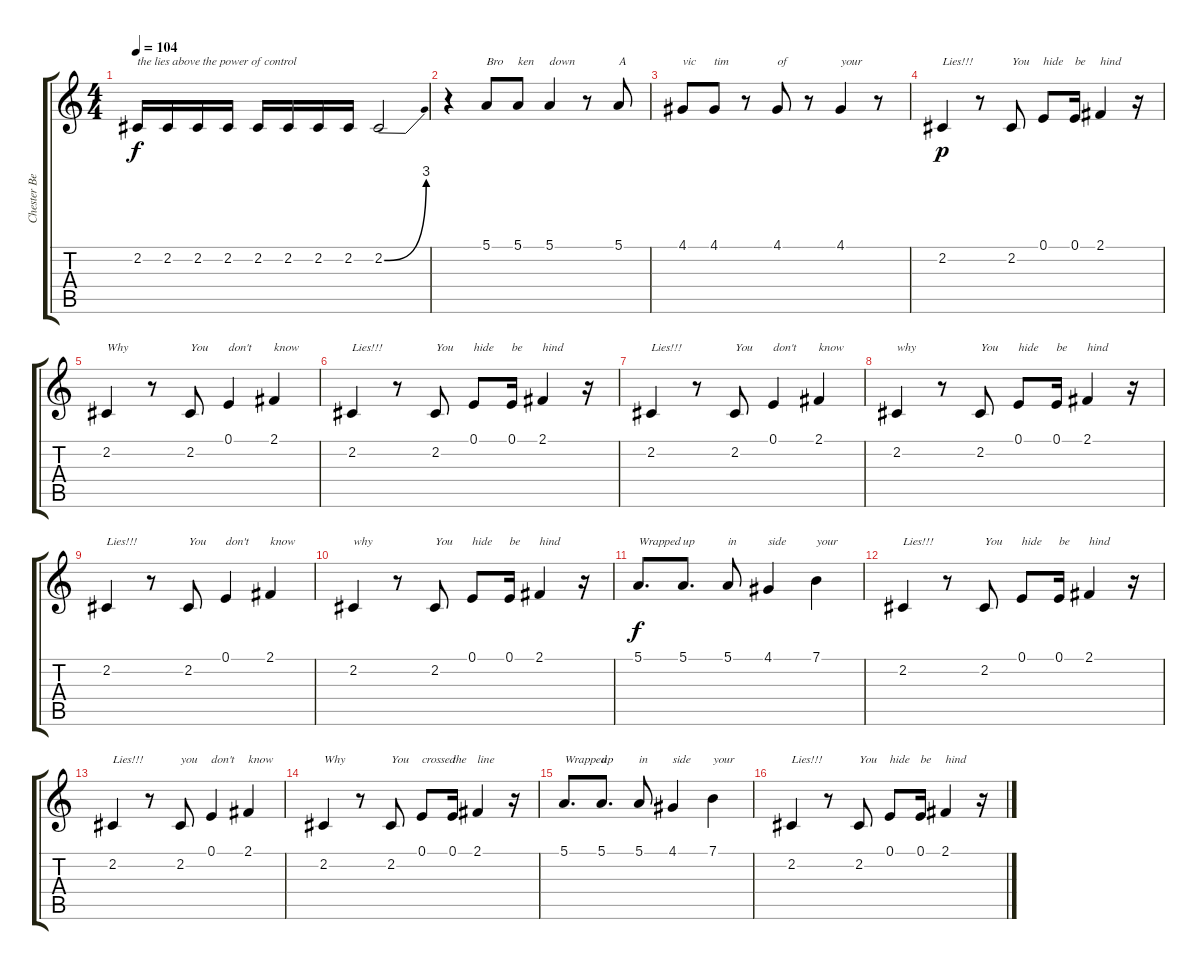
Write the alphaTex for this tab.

\track ("Chester Bennington (vocal)" "Chester Be") {instrument churchorgan}
\staff {score tabs}
\tuning (E4 B3 G3 D3 A2 E2) {hide}
\ts (4 4)
\tempo 104
\clef g2
\ks c
2.2.16{txt "the lies above the power of control" dy f} 2.2.16 2.2.16 2.2.16 2.2.16 2.2.16 2.2.16 2.2.16 2.2{be (bend 0 0 60 12)}.2 |
r.4 5.1.8{txt "Bro"} 5.1.8{txt "ken"} 5.1.4{txt "down"} r.8 5.1.8{txt "A"} |
4.1.8{txt "vic"} 4.1.8{txt "tim"} r.8 4.1.8{txt "of"} r.8 4.1.4{txt "your"} r.8 |
2.2.4{txt "Lies!!!" dy p} r.8 2.2.8{txt "You"} 0.1.8{txt "hide"} 0.1.16{txt "be"} 2.1.4{txt "hind"} r.16 |
2.2.4{txt "Why"} r.8 2.2.8{txt "You"} 0.1.4{txt "don't"} 2.1.4{txt "know"} |
2.2.4{txt "Lies!!!"} r.8 2.2.8{txt "You"} 0.1.8{txt "hide"} 0.1.16{txt "be"} 2.1.4{txt "hind"} r.16 |
2.2.4{txt "Lies!!!"} r.8 2.2.8{txt "You"} 0.1.4{txt "don't"} 2.1.4{txt "know"} |
2.2.4{txt "why"} r.8 2.2.8{txt "You"} 0.1.8{txt "hide"} 0.1.16{txt "be"} 2.1.4{txt "hind"} r.16 |
2.2.4{txt "Lies!!!"} r.8 2.2.8{txt "You"} 0.1.4{txt "don't"} 2.1.4{txt "know"} |
2.2.4{txt "why"} r.8 2.2.8{txt "You"} 0.1.8{txt "hide"} 0.1.16{txt "be"} 2.1.4{txt "hind"} r.16 |
5.1.8{d txt "Wrapped" dy f} 5.1.8{d txt "up"} 5.1.8{txt "in"} 4.1.4{txt "side"} 7.1.4{txt "your"} |
2.2.4{txt "Lies!!!"} r.8 2.2.8{txt "You"} 0.1.8{txt "hide"} 0.1.16{txt "be"} 2.1.4{txt "hind"} r.16 |
2.2.4{txt "Lies!!!"} r.8 2.2.8{txt "you"} 0.1.4{txt "don't"} 2.1.4{txt "know"} |
2.2.4{txt "Why"} r.8 2.2.8{txt "You"} 0.1.8{txt "crossed"} 0.1.16{txt "the"} 2.1.4{txt "line"} r.16 |
5.1.8{d txt "Wrapped"} 5.1.8{d txt "up"} 5.1.8{txt "in"} 4.1.4{txt "side"} 7.1.4{txt "your"} |
2.2.4{txt "Lies!!!"} r.8 2.2.8{txt "You"} 0.1.8{txt "hide"} 0.1.16{txt "be"} 2.1.4{txt "hind"} r.16
